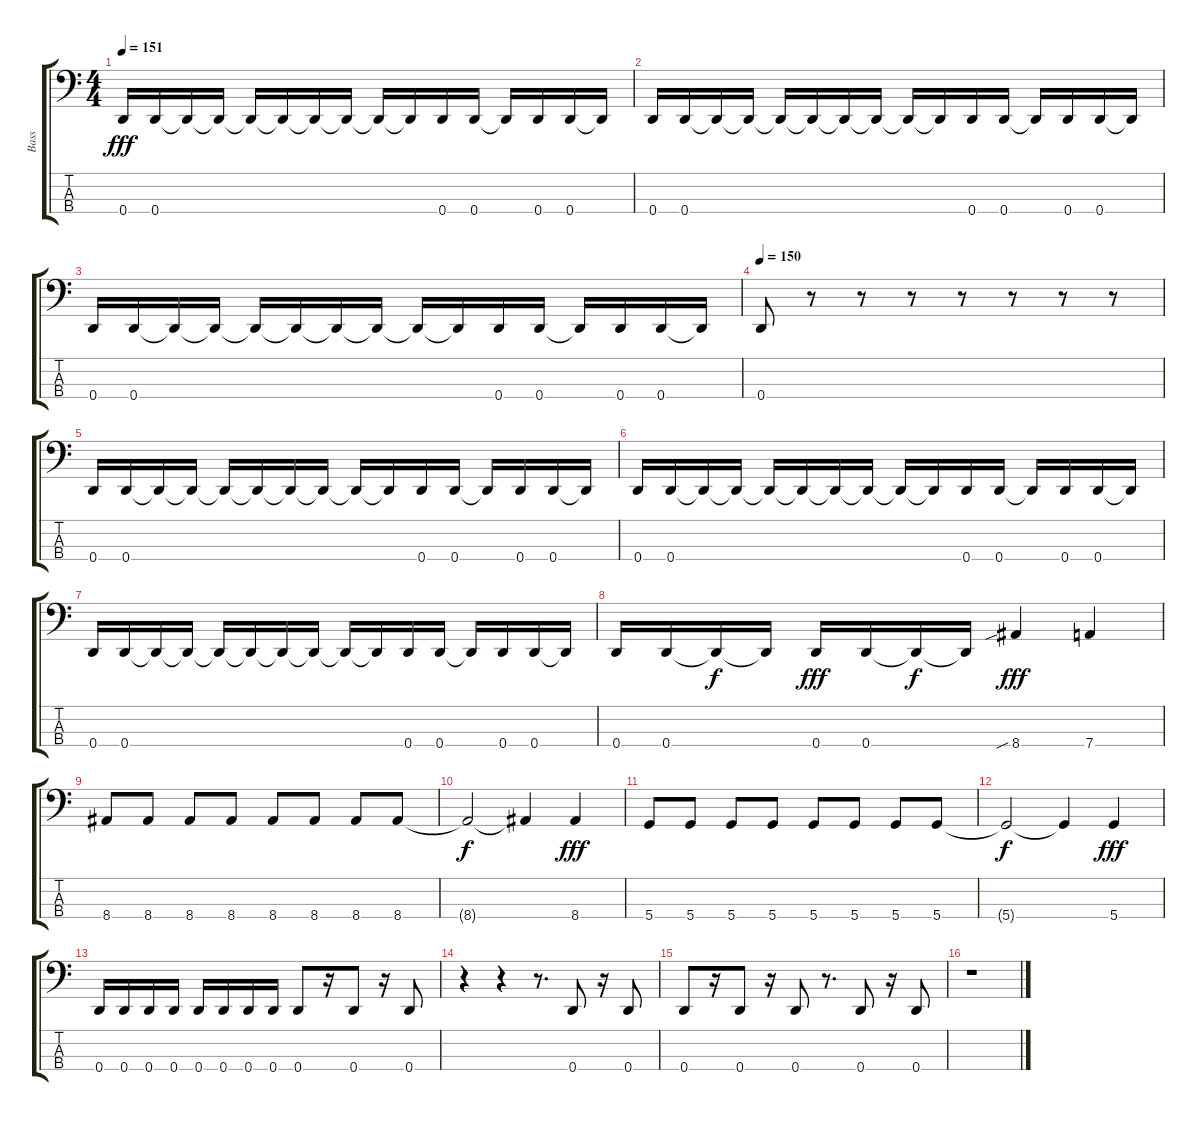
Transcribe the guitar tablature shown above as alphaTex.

\track ("Bass" "Bass") {instrument electricbasspick}
\staff {score tabs}
\tuning (G2 D2 A1 D1) {hide}
\ts (4 4)
\tempo 151
\clef f4
\ks c
0.4.16{dy fff} 0.4.16 0.4{t}.16 0.4{t}.16 0.4{t}.16 0.4{t}.16 0.4{t}.16 0.4{t}.16 0.4{t}.16 0.4{t}.16 0.4.16 0.4.16 0.4{t}.16 0.4.16 0.4.16 0.4{t}.16 |
0.4.16 0.4.16 0.4{t}.16 0.4{t}.16 0.4{t}.16 0.4{t}.16 0.4{t}.16 0.4{t}.16 0.4{t}.16 0.4{t}.16 0.4.16 0.4.16 0.4{t}.16 0.4.16 0.4.16 0.4{t}.16 |
0.4.16 0.4.16 0.4{t}.16 0.4{t}.16 0.4{t}.16 0.4{t}.16 0.4{t}.16 0.4{t}.16 0.4{t}.16 0.4{t}.16 0.4.16 0.4.16 0.4{t}.16 0.4.16 0.4.16 0.4{t}.16 |
\tempo 150
0.4.8 r.8 r.8 r.8 r.8 r.8 r.8 r.8 |
0.4.16 0.4.16 0.4{t}.16 0.4{t}.16 0.4{t}.16 0.4{t}.16 0.4{t}.16 0.4{t}.16 0.4{t}.16 0.4{t}.16 0.4.16 0.4.16 0.4{t}.16 0.4.16 0.4.16 0.4{t}.16 |
0.4.16 0.4.16 0.4{t}.16 0.4{t}.16 0.4{t}.16 0.4{t}.16 0.4{t}.16 0.4{t}.16 0.4{t}.16 0.4{t}.16 0.4.16 0.4.16 0.4{t}.16 0.4.16 0.4.16 0.4{t}.16 |
0.4.16 0.4.16 0.4{t}.16 0.4{t}.16 0.4{t}.16 0.4{t}.16 0.4{t}.16 0.4{t}.16 0.4{t}.16 0.4{t}.16 0.4.16 0.4.16 0.4{t}.16 0.4.16 0.4.16 0.4{t}.16 |
0.4.16 0.4.16 0.4{t}.16{dy f} 0.4{t}.16 0.4.16{dy fff} 0.4.16 0.4{t}.16{dy f} 0.4{t}.16 8.4{sib}.4{dy fff} 7.4.4 |
8.4.8 8.4.8 8.4.8 8.4.8 8.4.8 8.4.8 8.4.8 8.4.8 |
8.4{t}.2{dy f} 8.4{t}.4 8.4.4{dy fff} |
5.4.8 5.4.8 5.4.8 5.4.8 5.4.8 5.4.8 5.4.8 5.4.8 |
5.4{t}.2{dy f} 5.4{t}.4 5.4.4{dy fff} |
0.4.16 0.4.16 0.4.16 0.4.16 0.4.16 0.4.16 0.4.16 0.4.16 0.4.8 r.16 0.4.8 r.16 0.4.8 |
r.4 r.4 r.8{d} 0.4.8 r.16 0.4.8 |
0.4.8 r.16 0.4.8 r.16 0.4.8 r.8{d} 0.4.8 r.16 0.4.8 |
r.1
